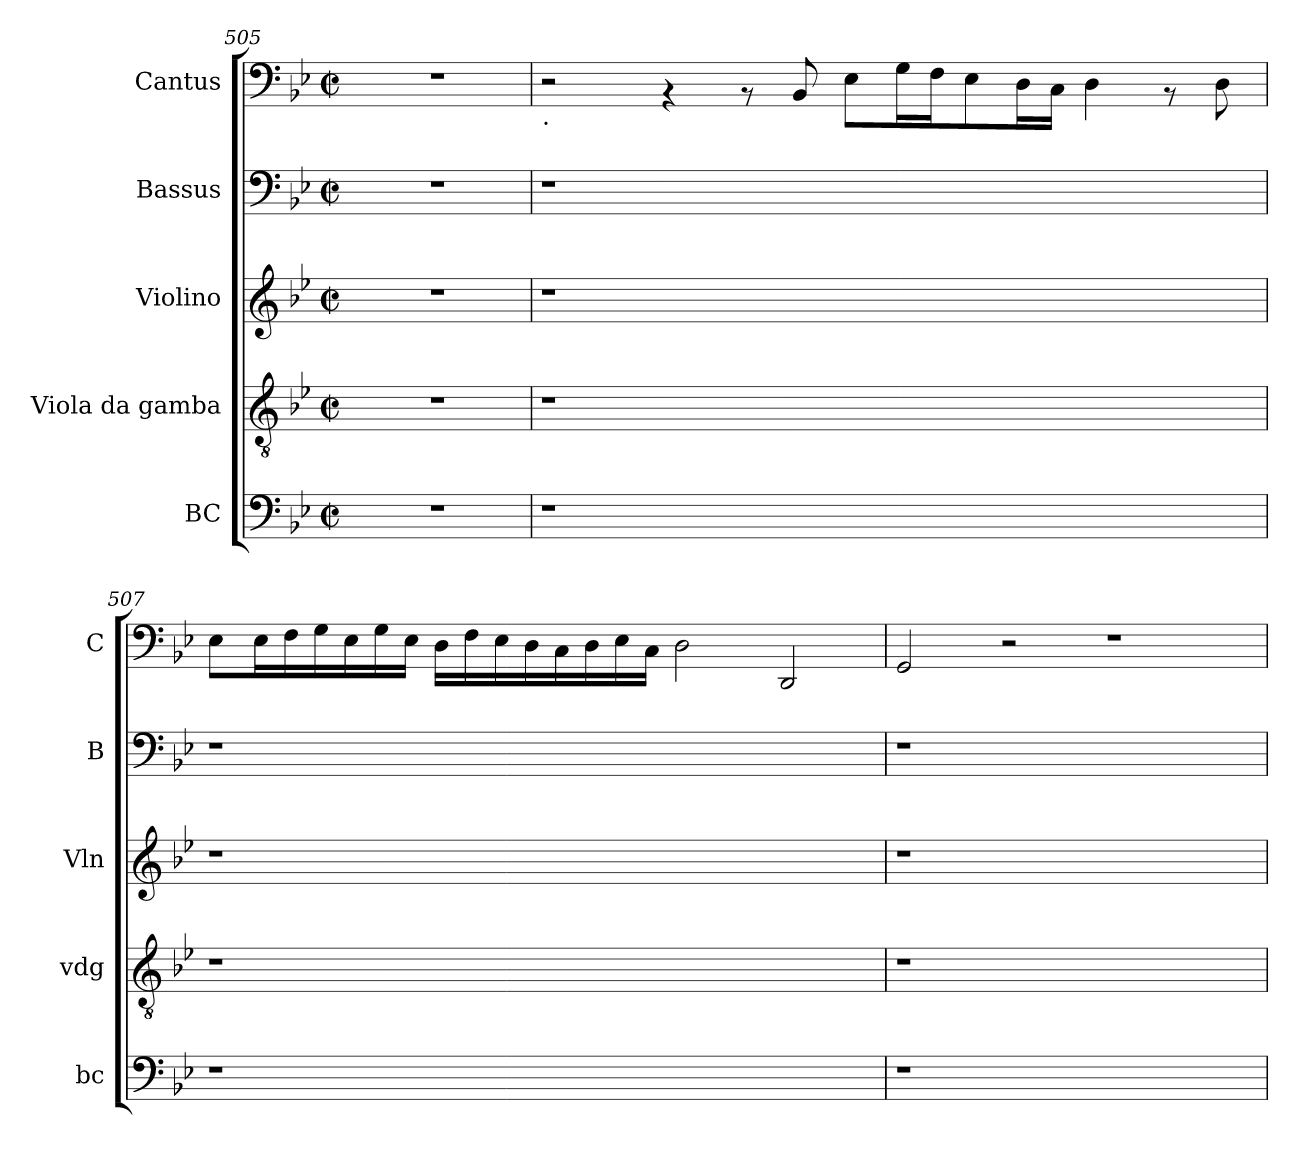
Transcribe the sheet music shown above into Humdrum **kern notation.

**kern	**kern	**kern	**kern	**kern
*part5	*part4	*part3	*part2	*part1
*staff5	*staff4	*staff3	*staff2	*staff1
*I"BC	*I"Viola da gamba	*I"Violino	*I"Bassus	*I"Cantus
*I'bc	*I'vdg	*I'Vln	*I'B	*I'C
!!LO:LB:g=z
*clefF4	*clefGv2	*clefG2	*clefF4	*clefF4
*k[b-e-]	*k[b-e-]	*k[b-e-]	*k[b-e-]	*k[b-e-]
*B-:	*B-:	*B-:	*B-:	*B-:
*M2/2	*M2/2	*M2/2	*M2/2	*M2/2
*met(c|)	*met(c|)	*met(c|)	*met(c|)	*met(c|)
=505	=505	=505	=505	=505
1r	1r	1r	1r	1r
=506	=506	=506	=506	=506
!	!	!	!	!LO:TX:b:t=.
1r	1r	1r	1r	2r
.	.	.	.	4rAA
.	.	.	.	8rAA
.	.	.	.	8BB-/
1ryy	1ryy	1ryy	1ryy	8E-\L
.	.	.	.	16G\L
.	.	.	.	16F\J
.	.	.	.	8E-\
.	.	.	.	16D\L
.	.	.	.	16C\JJ
.	.	.	.	4D\
.	.	.	.	8rAA
.	.	.	.	8D\
=507	=507	=507	=507	=507
1r	1r	1r	1r	8E-\L
.	.	.	.	16E-\L
.	.	.	.	16F\
.	.	.	.	16G\
.	.	.	.	16E-\
.	.	.	.	16G\
.	.	.	.	16E-\JJ
.	.	.	.	16D\LL
.	.	.	.	16F\
.	.	.	.	16E-\
.	.	.	.	16D\
.	.	.	.	16C\
.	.	.	.	16D\
.	.	.	.	16E-\
.	.	.	.	16C\JJ
1ryy	1ryy	1ryy	1ryy	2D\
.	.	.	.	2DD/
!!LO:PB:g=z
=508	=508	=508	=508	=508
1r	1r	1r	1r	2GG/
.	.	.	.	2r
1ryy	1ryy	1ryy	1ryy	1r
=	=	=	=	=
*-	*-	*-	*-	*-
